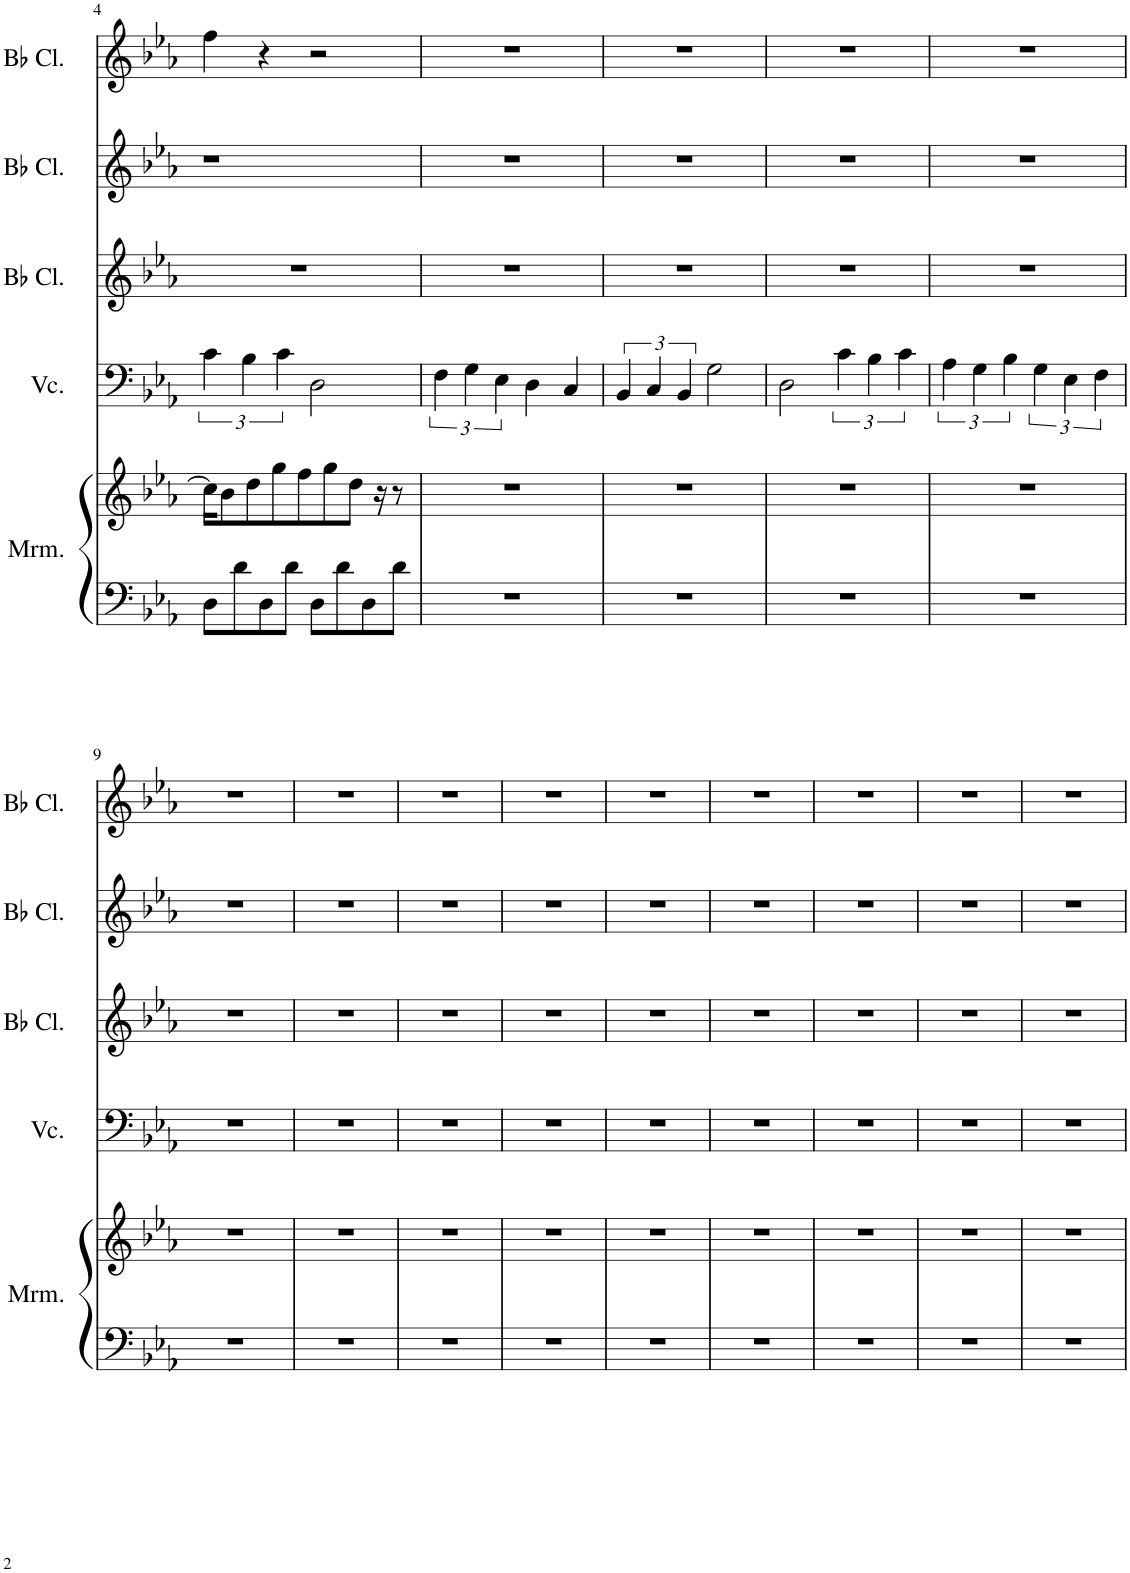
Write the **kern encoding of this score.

**kern	**kern	**kern	**kern	**kern	**kern
*part5	*part5	*part4	*part3	*part2	*part1
*staff6	*staff5	*staff4	*staff3	*staff2	*staff1
*I"Marimba	*	*I"Violoncello	*I"Bb Clarinet	*I"Bb Clarinet	*I"Bb Clarinet
*I'Mrm.	*	*I'Vc.	*I'Bb Cl.	*I'Bb Cl.	*I'Bb Cl.
!!LO:PB:g=z
*clefF4	*clefG2	*clefF4	*clefG2	*clefG2	*clefG2
*	*	*	*ITrd1c2	*ITrd1c2	*ITrd1c2
*k[b-e-a-]	*k[b-e-a-]	*k[b-e-a-]	*k[b-e-a-]	*k[b-e-a-]	*k[b-e-a-]
*M4/4	*M4/4	*M4/4	*M4/4	*M4/4	*M4/4
=4	=4	=4	=4	=4	=4
8D\L	16cc\KL]	6c\	1r	1r	4ff\
.	8b-\	.	.	.	.
8d\	.	.	.	.	.
.	.	6B-\	.	.	.
.	8dd\	.	.	.	.
8D\	.	.	.	.	4r
.	8gg\	.	.	.	.
.	.	6c\	.	.	.
8d\J	.	.	.	.	.
.	8ff\	.	.	.	.
8D\L	.	2D\	.	.	2r
.	8gg\	.	.	.	.
8d\	.	.	.	.	.
.	8dd\J	.	.	.	.
8D\	.	.	.	.	.
.	16r	.	.	.	.
8d\J	8r	.	.	.	.
=5	=5	=5	=5	=5	=5
1r	1r	6F\	1r	1r	1r
.	.	6G\	.	.	.
.	.	6E-\	.	.	.
.	.	4D\	.	.	.
.	.	4C/	.	.	.
=6	=6	=6	=6	=6	=6
1r	1r	6BB-/	1r	1r	1r
.	.	6C/	.	.	.
.	.	6BB-/	.	.	.
.	.	2G\	.	.	.
=7	=7	=7	=7	=7	=7
1r	1r	2D\	1r	1r	1r
.	.	6c\	.	.	.
.	.	6B-\	.	.	.
.	.	6c\	.	.	.
=8	=8	=8	=8	=8	=8
1r	1r	6A-\	1r	1r	1r
.	.	6G\	.	.	.
.	.	6B-\	.	.	.
.	.	6G\	.	.	.
.	.	6E-\	.	.	.
.	.	6F\	.	.	.
!!LO:LB:g=z
=9	=9	=9	=9	=9	=9
1r	1r	1r	1r	1r	1r
=10	=10	=10	=10	=10	=10
1r	1r	1r	1r	1r	1r
=11	=11	=11	=11	=11	=11
1r	1r	1r	1r	1r	1r
=12	=12	=12	=12	=12	=12
1r	1r	1r	1r	1r	1r
=13	=13	=13	=13	=13	=13
1r	1r	1r	1r	1r	1r
=14	=14	=14	=14	=14	=14
1r	1r	1r	1r	1r	1r
=15	=15	=15	=15	=15	=15
1r	1r	1r	1r	1r	1r
=16	=16	=16	=16	=16	=16
1r	1r	1r	1r	1r	1r
=17	=17	=17	=17	=17	=17
1r	1r	1r	1r	1r	1r
=	=	=	=	=	=
*-	*-	*-	*-	*-	*-
